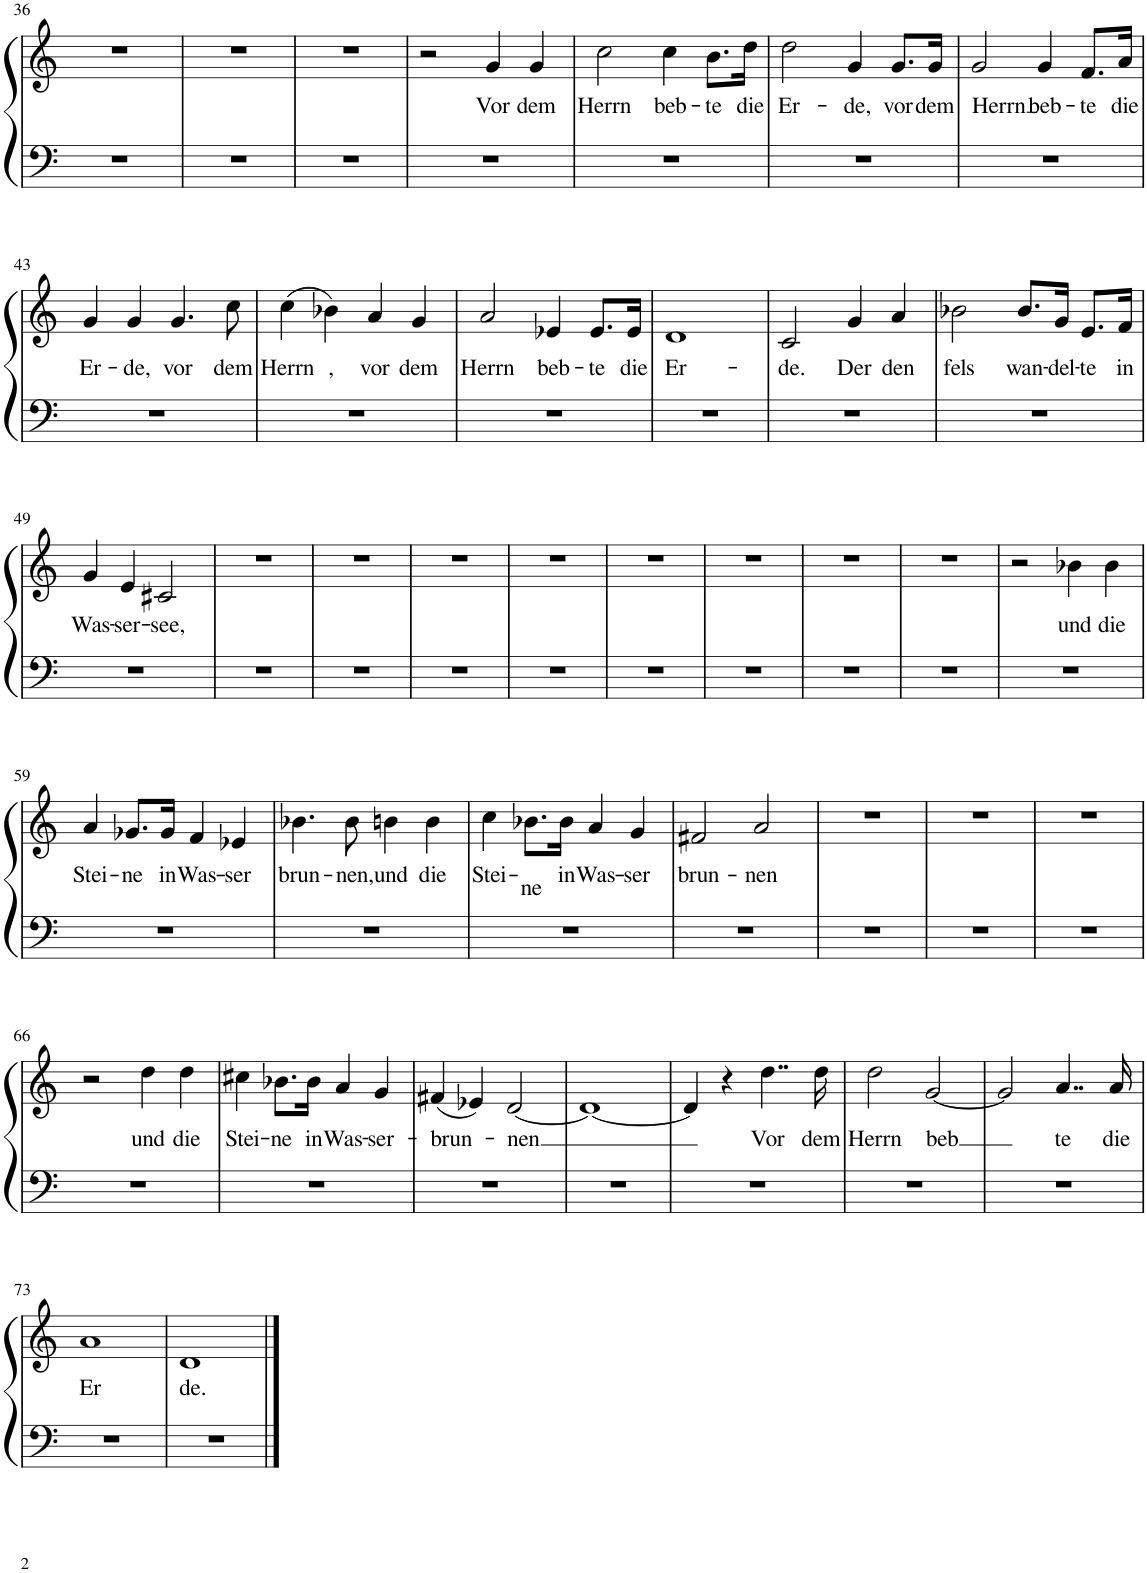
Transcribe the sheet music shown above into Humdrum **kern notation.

**kern	**kern	**text
*part1	*part1	*part1
*staff2	*staff1	*staff1
*I"Piano	*	*
*I'Pno.	*	*
!!LO:PB:g=z
*clefF4	*clefG2	*
*k[]	*k[]	*
*M4/4	*M4/4	*
*met(c)	*met(c)	*
=36	=36	=36
1r	1r	.
=37	=37	=37
1r	1r	.
=38	=38	=38
1r	1r	.
=39	=39	=39
1r	2r	.
!	!	!LO:LY:b
.	4g/	Vor
!	!	!LO:LY:b
.	4g/	dem
=40	=40	=40
!	!	!LO:LY:b
1r	2cc\	Herrn
!	!	!LO:LY:b
.	4cc\	beb-
!	!	!LO:LY:b
.	8.b\L	-te
!	!	!LO:LY:b
.	16dd\Jk	die
=41	=41	=41
!	!	!LO:LY:b
1r	2dd\	Er-
!	!	!LO:LY:b
.	4g/	de,
!	!	!LO:LY:b
.	8.g/L	vor
!	!	!LO:LY:b
.	16g/Jk	dem
=42	=42	=42
!	!	!LO:LY:b
1r	2g/	Herrn
!	!	!LO:LY:b
.	4g/	beb-
!	!	!LO:LY:b
.	8.f/L	-te
!	!	!LO:LY:b
.	16a/Jk	die
!!LO:LB:g=z
=43	=43	=43
!	!	!LO:LY:b
1r	4g/	Er-
!	!	!LO:LY:b
.	4g/	-de,
!	!	!LO:LY:b
.	4.g/	vor
!	!	!LO:LY:b
.	8cc\	dem
=44	=44	=44
!	!	!LO:LY:b
1r	(4cc\	-Herrn
!	!	!LO:LY:b
.	4b-X\)	,
!	!	!LO:LY:b
.	4a/	vor
!	!	!LO:LY:b
.	4g/	dem
=45	=45	=45
!	!	!LO:LY:b
1r	2a/	Herrn
!	!	!LO:LY:b
.	4e-X/	beb-
!	!	!LO:LY:b
.	8.e-/L	-te
!	!	!LO:LY:b
.	16e-/Jk	die
=46	=46	=46
!	!	!LO:LY:b
1r	1d	Er-
=47	=47	=47
!	!	!LO:LY:b
1r	2c/	-de.
!	!	!LO:LY:b
.	4g/	Der
!	!	!LO:LY:b
.	4a/	den
=48	=48	=48
!	!	!LO:LY:b
1r	2b-X\	fels
!	!	!LO:LY:b
.	8.b-/L	wan-
!	!	!LO:LY:b
.	16g/Jk	-del-
!	!	!LO:LY:b
.	8.e/L	-te
!	!	!LO:LY:b
.	16f/Jk	in
!!LO:LB:g=z
=49	=49	=49
!	!	!LO:LY:b
1r	4g/	Was-
!	!	!LO:LY:b
.	4e/	-ser-
!	!	!LO:LY:b
.	2c#X/	-see,
=50	=50	=50
1r	1r	.
=51	=51	=51
1r	1r	.
=52	=52	=52
1r	1r	.
=53	=53	=53
1r	1r	.
=54	=54	=54
1r	1r	.
=55	=55	=55
1r	1r	.
=56	=56	=56
1r	1r	.
=57	=57	=57
1r	1r	.
=58	=58	=58
1r	2r	.
!	!	!LO:LY:b
.	4b-X\	und
!	!	!LO:LY:b
.	4b-\	die
!!LO:LB:g=z
=59	=59	=59
!	!	!LO:LY:b
1r	4a/	Stei-
!	!	!LO:LY:b
.	8.g-X/L	ne
!	!	!LO:LY:b
.	16g-/Jk	in
!	!	!LO:LY:b
.	4f/	Was-
!	!	!LO:LY:b
.	4e-X/	-ser
=60	=60	=60
!	!	!LO:LY:b
1r	4.b-X\	brun-
!	!	!LO:LY:b
.	8b-\	-nen,
!	!	!LO:LY:b
.	4bn\	und
!	!	!LO:LY:b
.	4b\	die
=61	=61	=61
!	!	!LO:LY:b
1r	4cc\	Stei-
!	!	!LO:LY:b
.	8.b-X\L	-ne
!	!	!LO:LY:b
.	16b-\Jk	in
!	!	!LO:LY:b
.	4a/	Was-
!	!	!LO:LY:b
.	4g/	-ser
=62	=62	=62
!	!	!LO:LY:b
1r	2f#X/	brun-
!	!	!LO:LY:b
.	2a/	-nen
=63	=63	=63
1r	1r	.
=64	=64	=64
1r	1r	.
=65	=65	=65
1r	1r	.
!!LO:LB:g=z
=66	=66	=66
1r	2r	.
!	!	!LO:LY:b
.	4dd\	und
!	!	!LO:LY:b
.	4dd\	die
=67	=67	=67
!	!	!LO:LY:b
1r	4cc#X\	Stei-
!	!	!LO:LY:b
.	8.b-X\L	-ne
!	!	!LO:LY:b
.	16b-\Jk	in
!	!	!LO:LY:b
.	4a/	Was-
!	!	!LO:LY:b
.	4g/	-ser-
=68	=68	=68
!	!	!LO:LY:b
1r	(4f#X/	-brun-
.	4e-X/)	.
!	!	!LO:LY:b
.	[2d/	nen
=69	=69	=69
1r	1d_	.
=70	=70	=70
1r	4d/]	.
.	4r	.
!	!	!LO:LY:b
.	4..dd\	Vor
!	!	!LO:LY:b
.	16dd\	dem
=71	=71	=71
!	!	!LO:LY:b
1r	2dd\	Herrn
!	!	!LO:LY:b
.	[2g/	-beb
=72	=72	=72
1r	2g/]	.
!	!	!LO:LY:b
.	4..a/	te
!	!	!LO:LY:b
.	16a/	die
!!LO:LB:g=z
=73	=73	=73
!	!	!LO:LY:b
1r	1a	Er
=74	=74	=74
!	!	!LO:LY:b
1r	1d	de.
==	==	==
*-	*-	*-
